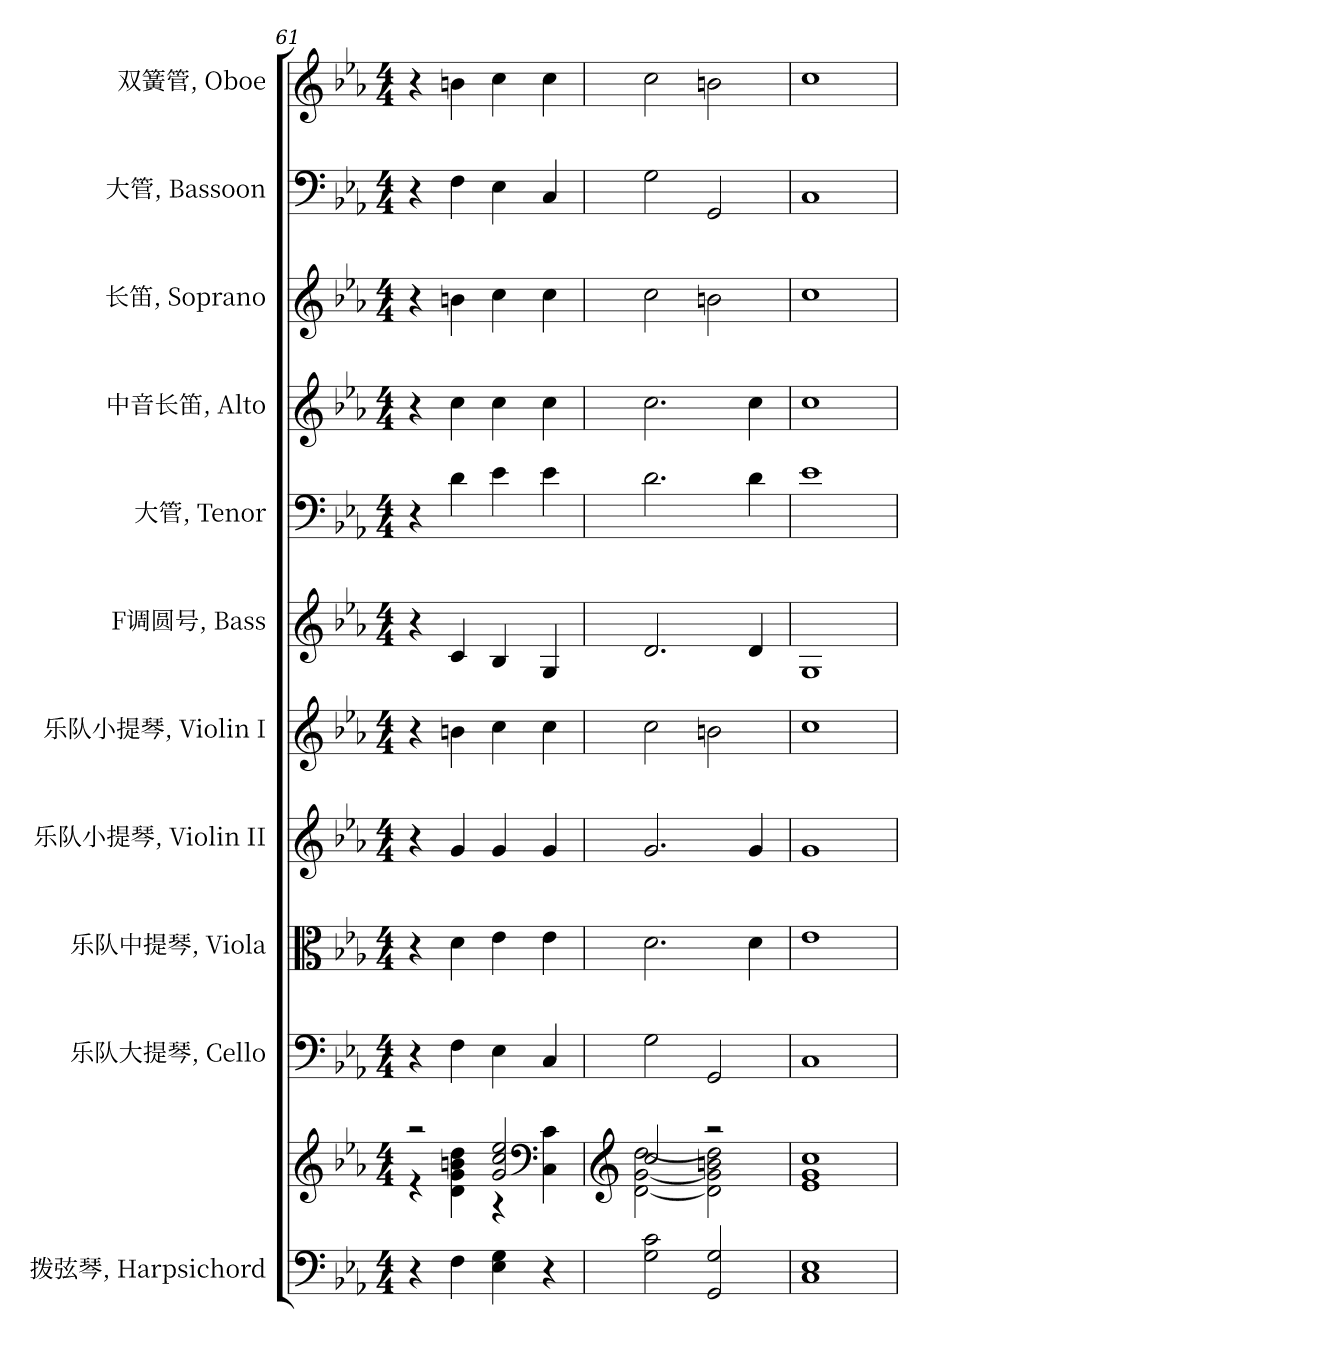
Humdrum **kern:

**kern	**kern	**kern	**kern	**kern	**kern	**kern	**kern	**kern	**kern	**kern	**kern
*part11	*part11	*part10	*part9	*part8	*part7	*part6	*part5	*part4	*part3	*part2	*part1
*staff12	*staff11	*staff10	*staff9	*staff8	*staff7	*staff6	*staff5	*staff4	*staff3	*staff2	*staff1
*I"拨弦琴, Harpsichord	*	*I"乐队大提琴, Cello	*I"乐队中提琴, Viola	*I"乐队小提琴, Violin II	*I"乐队小提琴, Violin I	*I"F调圆号, Bass	*I"大管, Tenor	*I"中音长笛, Alto	*I"长笛, Soprano	*I"大管, Bassoon	*I"双簧管, Oboe
*I'Hch.	*	*	*	*	*	*	*	*	*	*I'Bsn.	*I'Ob.
!!LO:PB:g=z
*clefF4	*clefG2	*clefF4	*clefC3	*clefG2	*clefG2	*clefG2	*clefF4	*clefG2	*clefG2	*clefF4	*clefG2
*	*	*	*	*	*	*ITrd4c7	*	*ITrd3c5	*	*	*
*k[b-e-a-]	*k[b-e-a-]	*k[b-e-a-]	*k[b-e-a-]	*k[b-e-a-]	*k[b-e-a-]	*k[b-e-a-d-]	*k[b-e-a-]	*k[b-e-]	*k[b-e-a-]	*k[b-e-a-]	*k[b-e-a-]
*M4/4	*M4/4	*M4/4	*M4/4	*M4/4	*M4/4	*M4/4	*M4/4	*M4/4	*M4/4	*M4/4	*M4/4
*MM60	*MM60	*MM60	*MM60	*MM60	*MM60	*MM60	*MM60	*MM60	*MM60	*MM60	*MM60
=61	=61	=61	=61	=61	=61	=61	=61	=61	=61	=61	=61
*	*^	*	*	*	*	*	*	*	*	*	*
4r	2r	4r	4r	4r	4r	4r	4r	4r	4r	4r	4r	4r
4F\	.	4d\ 4g\ 4bn\ 4dd\	4F\	4d\	4g/	4bn\	4F/	4d\	4g\	4bn\	4F\	4bn\
4E-\ 4G\	2g/ 2cc/ 2ee-/	4r	4E-\	4e-\	4g/	4cc\	4E-/	4e-\	4g\	4cc\	4E-\	4cc\
*	*clefF4	*	*	*	*	*	*	*	*	*	*	*
4r	.	4C\ 4c\	4C/	4e-\	4g/	4cc\	4C/	4e-\	4g\	4cc\	4C/	4cc\
=62	=62	=62	=62	=62	=62	=62	=62	=62	=62	=62	=62	=62
*	*clefG2	*	*	*	*	*	*	*	*	*	*	*
2G\ 2c\	2cc/	[2d\ [2g\ [2dd\	2G\	2.d\	2.g/	2cc\	2.G/	2.d\	2.g\	2cc\	2G\	2cc\
2GG/ 2G/	2r	2d\] 2g\] 2bn\ 2dd\]	2GG/	.	.	2bn\	.	.	.	2bn\	2GG/	2bn\
.	.	.	.	4d\	4g/	.	4G/	4d\	4g\	.	.	.
*	*v	*v	*	*	*	*	*	*	*	*	*	*
=63	=63	=63	=63	=63	=63	=63	=63	=63	=63	=63	=63
1C 1E-	1e- 1g 1cc	1C	1e-	1g	1cc	1C	1e-	1g	1cc	1C	1cc
=	=	=	=	=	=	=	=	=	=	=	=
*-	*-	*-	*-	*-	*-	*-	*-	*-	*-	*-	*-
